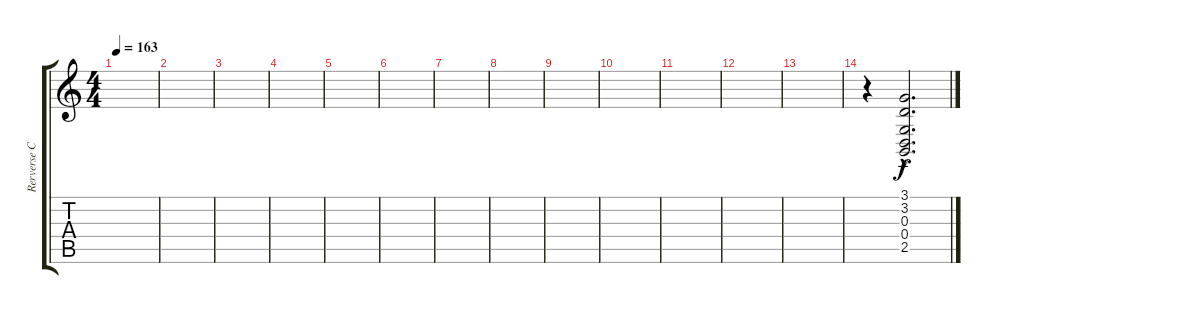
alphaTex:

\track ("Rerverse Cymbal" "Rerverse C") {instrument reversecymbal}
\staff {score tabs}
\tuning (E4 B3 G3 D3 A2 E2) {hide}
\ts (4 4)
\tempo 163
\clef g2
\ks c
|
|
|
|
|
|
|
|
|
|
|
|
|
r.4 (3.1{hac} 3.2{hac} 0.3{hac} 0.4{hac} 2.5{hac}).2{d}
